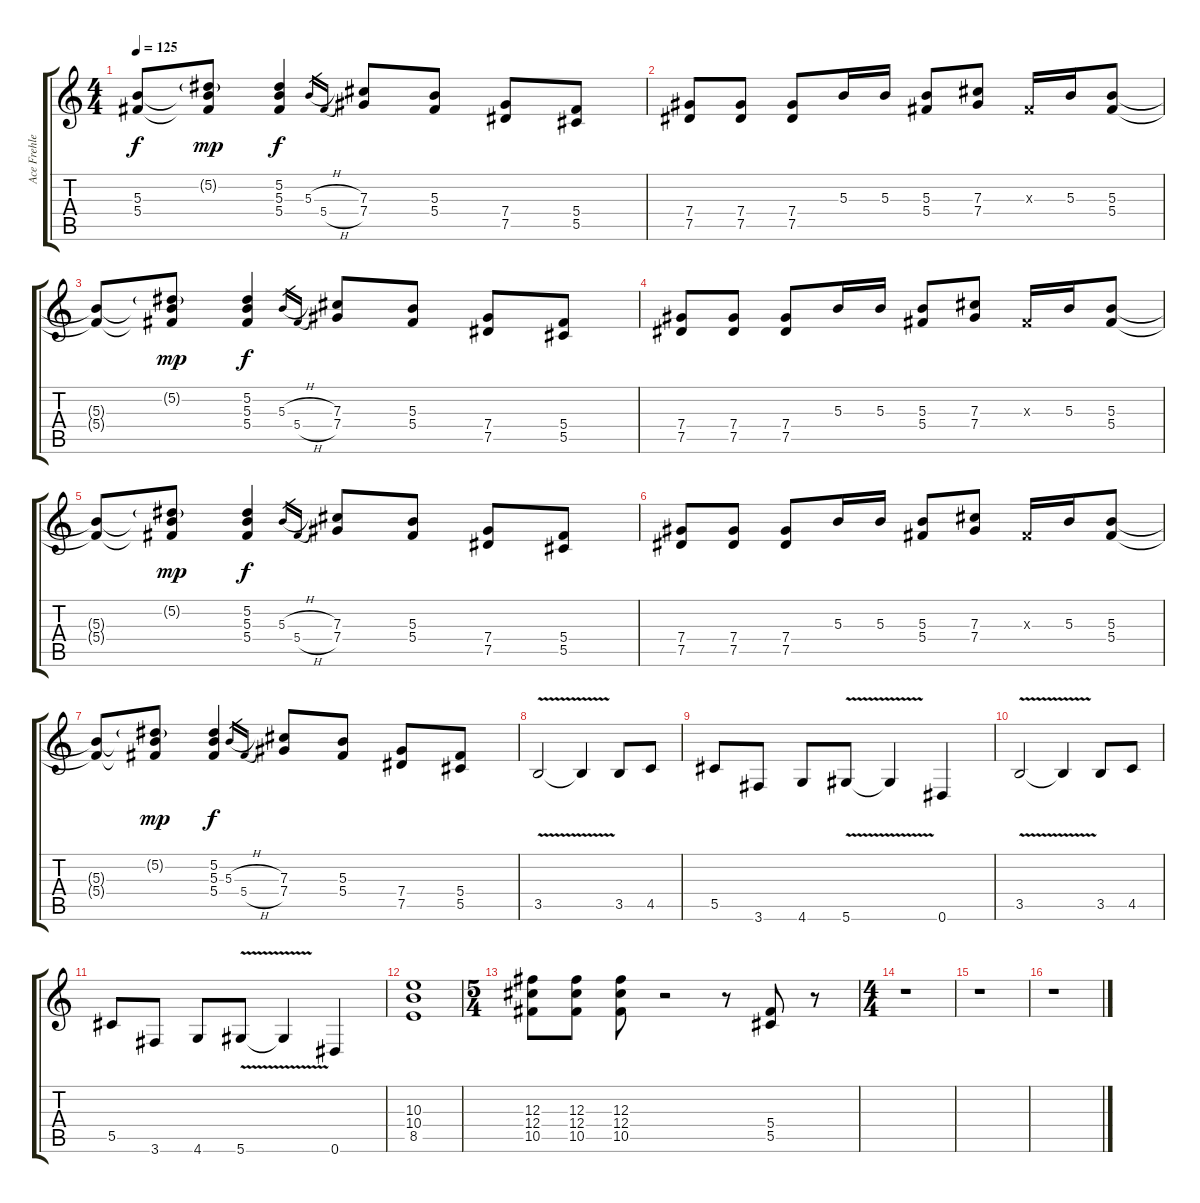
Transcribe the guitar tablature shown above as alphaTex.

\track ("Ace Frehley" "Ace Frehle") {instrument distortionguitar}
\staff {score tabs}
\tuning (Eb4 Bb3 Gb3 Db3 Ab2 Eb2) {hide}
\ts (4 4)
\tempo 125
\clef g2
\ks c
(5.3{t} 5.4{t}).8{dy f} (5.2{g} 5.3{t} 5.4{t}).8{dy mp} (5.2 5.3 5.4).4{dy f} 5.3{h}.16{gr} 5.4{h}.16{gr} (7.3 7.4).8 (5.3 5.4).8 (7.4 7.5).8 (5.4 5.5).8 |
(7.4 7.5).8 (7.4 7.5).8 (7.4 7.5).8 5.3.16 5.3.16 (5.3 5.4).8 (7.3 7.4).8 0.3{x}.16 5.3.16 (5.3 5.4).8 |
(5.3{t} 5.4{t}).8 (5.2{g} 5.3{t} 5.4{t}).8{dy mp} (5.2 5.3 5.4).4{dy f} 5.3{h}.16{gr} 5.4{h}.16{gr} (7.3 7.4).8 (5.3 5.4).8 (7.4 7.5).8 (5.4 5.5).8 |
(7.4 7.5).8 (7.4 7.5).8 (7.4 7.5).8 5.3.16 5.3.16 (5.3 5.4).8 (7.3 7.4).8 0.3{x}.16 5.3.16 (5.3 5.4).8 |
(5.3{t} 5.4{t}).8 (5.2{g} 5.3{t} 5.4{t}).8{dy mp} (5.2 5.3 5.4).4{dy f} 5.3{h}.16{gr} 5.4{h}.16{gr} (7.3 7.4).8 (5.3 5.4).8 (7.4 7.5).8 (5.4 5.5).8 |
(7.4 7.5).8 (7.4 7.5).8 (7.4 7.5).8 5.3.16 5.3.16 (5.3 5.4).8 (7.3 7.4).8 0.3{x}.16 5.3.16 (5.3 5.4).8 |
(5.3{t} 5.4{t}).8 (5.2{g} 5.3{t} 5.4{t}).8{dy mp} (5.2 5.3 5.4).4{dy f} 5.3{h}.16{gr} 5.4{h}.16{gr} (7.3 7.4).8 (5.3 5.4).8 (7.4 7.5).8 (5.4 5.5).8 |
3.5{v}.2 3.5{t}.4 3.5.8 4.5.8 |
5.5.8 3.6.8 4.6.8 5.6{v}.8 5.6{t}.4 0.6.4 |
3.5{v}.2 3.5{t}.4 3.5.8 4.5.8 |
5.5.8 3.6.8 4.6.8 5.6{v}.8 5.6{t}.4 0.6.4 |
(10.3 10.4 8.5).1 |
\ts (5 4)
(12.3 12.4 10.5).8 (12.3 12.4 10.5).8 (12.3 12.4 10.5).8 r.2 r.8 (5.4 5.5).8 r.8 |
\ts (4 4)
r.1 |
r.1 |
r.1
